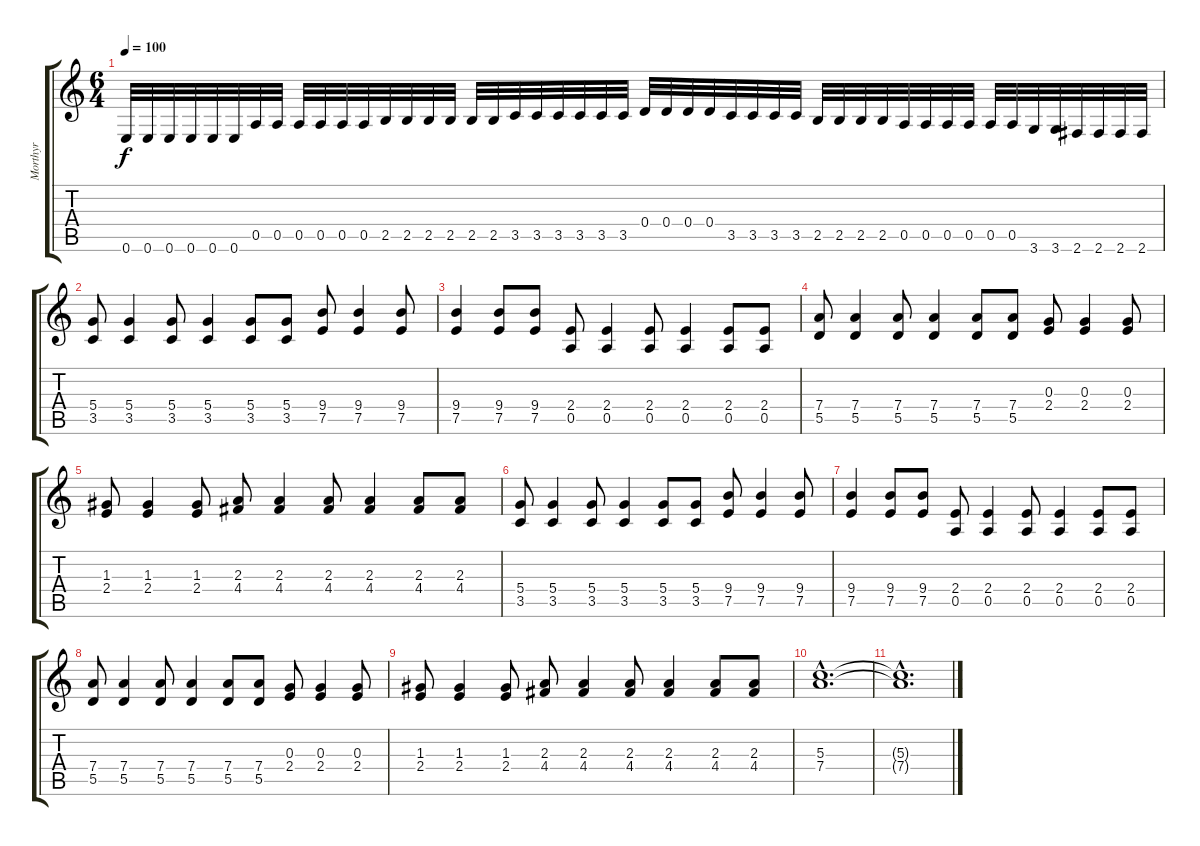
\track ("Morthyr" "Morthyr") {instrument distortionguitar}
\staff {score tabs}
\tuning (E4 B3 G3 D3 A2 E2) {hide}
\ts (6 4)
\tempo 100
\clef g2
\ks c
0.6.32{dy f} 0.6.32 0.6.32 0.6.32 0.6.32 0.6.32 0.5.32 0.5.32 0.5.32 0.5.32 0.5.32 0.5.32 2.5.32 2.5.32 2.5.32 2.5.32 2.5.32 2.5.32 3.5.32 3.5.32 3.5.32 3.5.32 3.5.32 3.5.32 0.4.32 0.4.32 0.4.32 0.4.32 3.5.32 3.5.32 3.5.32 3.5.32 2.5.32 2.5.32 2.5.32 2.5.32 0.5.32 0.5.32 0.5.32 0.5.32 0.5.32 0.5.32 3.6.32 3.6.32 2.6.32 2.6.32 2.6.32 2.6.32 |
(5.4 3.5).8 (5.4 3.5).4 (5.4 3.5).8 (5.4 3.5).4 (5.4 3.5).8 (5.4 3.5).8 (9.4 7.5).8 (9.4 7.5).4 (9.4 7.5).8 |
(9.4 7.5).4 (9.4 7.5).8 (9.4 7.5).8 (2.4 0.5).8 (2.4 0.5).4 (2.4 0.5).8 (2.4 0.5).4 (2.4 0.5).8 (2.4 0.5).8 |
(7.4 5.5).8 (7.4 5.5).4 (7.4 5.5).8 (7.4 5.5).4 (7.4 5.5).8 (7.4 5.5).8 (0.3 2.4).8 (0.3 2.4).4 (0.3 2.4).8 |
(1.3 2.4).8 (1.3 2.4).4 (1.3 2.4).8 (2.3 4.4).8 (2.3 4.4).4 (2.3 4.4).8 (2.3 4.4).4 (2.3 4.4).8 (2.3 4.4).8 |
(5.4 3.5).8 (5.4 3.5).4 (5.4 3.5).8 (5.4 3.5).4 (5.4 3.5).8 (5.4 3.5).8 (9.4 7.5).8 (9.4 7.5).4 (9.4 7.5).8 |
(9.4 7.5).4 (9.4 7.5).8 (9.4 7.5).8 (2.4 0.5).8 (2.4 0.5).4 (2.4 0.5).8 (2.4 0.5).4 (2.4 0.5).8 (2.4 0.5).8 |
(7.4 5.5).8 (7.4 5.5).4 (7.4 5.5).8 (7.4 5.5).4 (7.4 5.5).8 (7.4 5.5).8 (0.3 2.4).8 (0.3 2.4).4 (0.3 2.4).8 |
(1.3 2.4).8 (1.3 2.4).4 (1.3 2.4).8 (2.3 4.4).8 (2.3 4.4).4 (2.3 4.4).8 (2.3 4.4).4 (2.3 4.4).8 (2.3 4.4).8 |
(5.3{hac} 7.4{hac}).1{d volume 0} |
(5.3{hac t} 7.4{hac t}).1{d}
